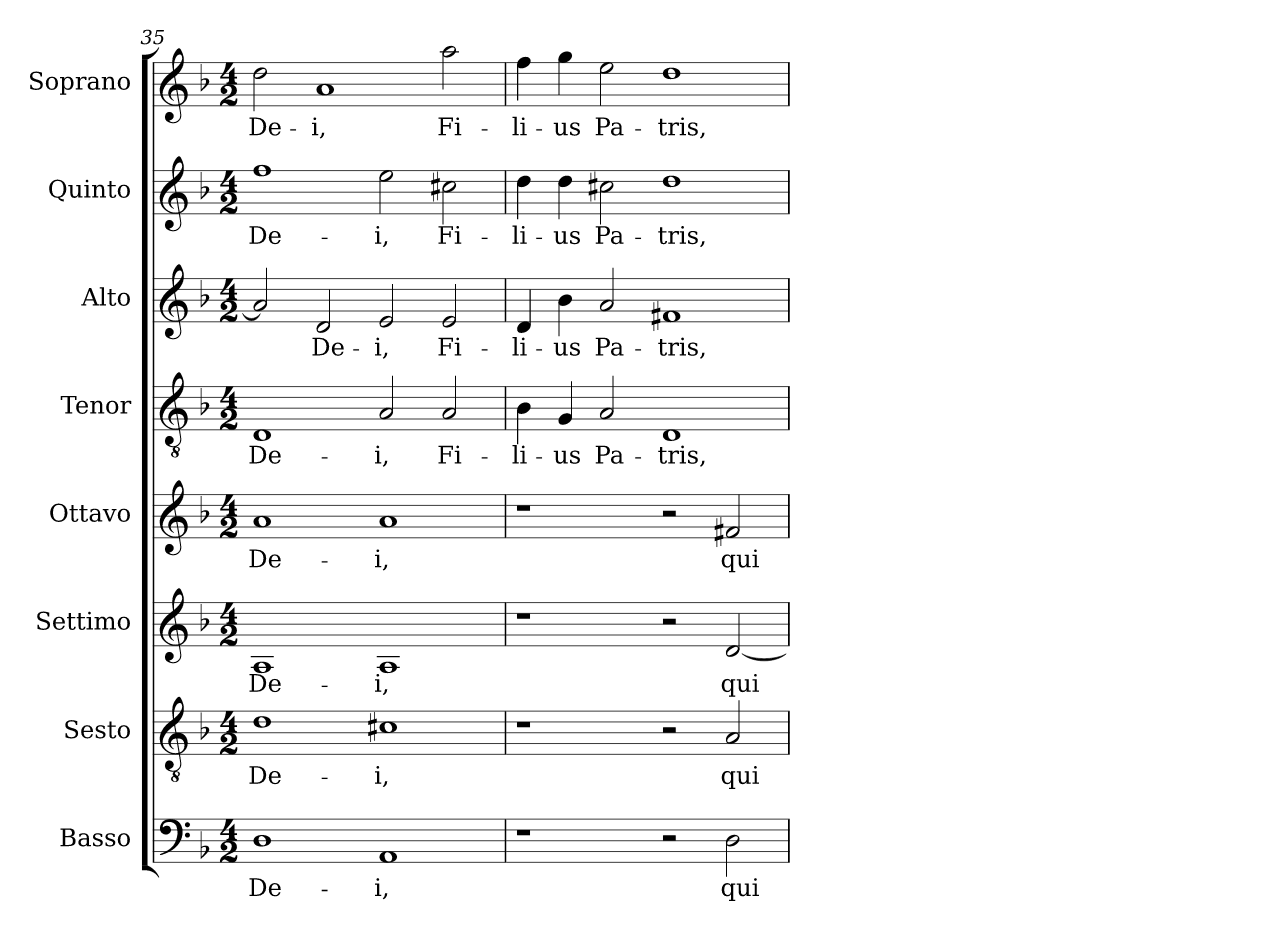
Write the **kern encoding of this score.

**kern	**text	**kern	**text	**kern	**text	**kern	**text	**kern	**text	**kern	**text	**kern	**text	**kern	**text
*part8	*part8	*part7	*part7	*part6	*part6	*part5	*part5	*part4	*part4	*part3	*part3	*part2	*part2	*part1	*part1
*staff8	*staff8	*staff7	*staff7	*staff6	*staff6	*staff5	*staff5	*staff4	*staff4	*staff3	*staff3	*staff2	*staff2	*staff1	*staff1
*I"Basso	*	*I"Sesto	*	*I"Settimo	*	*I"Ottavo	*	*I"Tenor	*	*I"Alto	*	*I"Quinto	*	*I"Soprano	*
*I'B.	*	*I'Ss.	*	*I'St.	*	*I'Ot.	*	*I'T.	*	*I'A.	*	*I'Q.	*	*I'S.	*
*clefF4	*	*clefGv2	*	*clefG2	*	*clefG2	*	*clefGv2	*	*clefG2	*	*clefG2	*	*clefG2	*
*	*	*ITrd7c12	*	*	*	*	*	*ITrd7c12	*	*	*	*	*	*	*
*k[b-]	*	*k[b-]	*	*k[b-]	*	*k[b-]	*	*k[b-]	*	*k[b-]	*	*k[b-]	*	*k[b-]	*
*F:	*	*F:	*	*F:	*	*F:	*	*F:	*	*F:	*	*F:	*	*F:	*
*M4/2	*	*M4/2	*	*M4/2	*	*M4/2	*	*M4/2	*	*M4/2	*	*M4/2	*	*M4/2	*
=35	=35	=35	=35	=35	=35	=35	=35	=35	=35	=35	=35	=35	=35	=35	=35
!	!LO:LY:b:color=#000000	!	!	!	!	!	!	!	!	!	!	!	!	!	!
!	!	!	!LO:LY:b:color=#000000	!	!	!	!	!	!	!	!	!	!	!	!
!	!	!	!	!	!LO:LY:b:color=#000000	!	!	!	!	!	!	!	!	!	!
!	!	!	!	!	!	!	!LO:LY:b:color=#000000	!	!	!	!	!	!	!	!
!	!	!	!	!	!	!	!	!	!LO:LY:b:color=#000000	!	!	!	!	!	!
!	!	!	!	!	!	!	!	!	!	!	!	!	!LO:LY:b:color=#000000	!	!
!	!	!	!	!	!	!	!	!	!	!	!	!	!	!	!LO:LY:b:color=#000000
1Di	De-	1Di	De-	1Ai	De-	1ai	De-	1DDi	De-	2ai/]	.	1ffi	De-	2ddi\	De-
!	!	!	!	!	!	!	!	!	!	!	!LO:LY:b:color=#000000	!	!	!	!
!	!	!	!	!	!	!	!	!	!	!	!	!	!	!	!LO:LY:b:color=#000000
.	.	.	.	.	.	.	.	.	.	2di/	De-	.	.	1ai	-i,
!	!LO:LY:b:color=#000000	!	!	!	!	!	!	!	!	!	!	!	!	!	!
!	!	!	!LO:LY:b:color=#000000	!	!	!	!	!	!	!	!	!	!	!	!
!	!	!	!	!	!LO:LY:b:color=#000000	!	!	!	!	!	!	!	!	!	!
!	!	!	!	!	!	!	!LO:LY:b:color=#000000	!	!	!	!	!	!	!	!
!	!	!	!	!	!	!	!	!	!LO:LY:b:color=#000000	!	!	!	!	!	!
!	!	!	!	!	!	!	!	!	!	!	!LO:LY:b:color=#000000	!	!	!	!
!	!	!	!	!	!	!	!	!	!	!	!	!	!LO:LY:b:color=#000000	!	!
1AAi	-i,	1C#Xi	-i,	1Ai	-i,	1ai	-i,	2AAi/	-i,	2ei/	-i,	2eei\	-i,	.	.
!	!	!	!	!	!	!	!	!	!LO:LY:b:color=#000000	!	!	!	!	!	!
!	!	!	!	!	!	!	!	!	!	!	!LO:LY:b:color=#000000	!	!	!	!
!	!	!	!	!	!	!	!	!	!	!	!	!	!LO:LY:b:color=#000000	!	!
!	!	!	!	!	!	!	!	!	!	!	!	!	!	!	!LO:LY:b:color=#000000
.	.	.	.	.	.	.	.	2AAi/	Fi-	2ei/	Fi-	2cc#Xi\	Fi-	2aai\	Fi-
!!LO:LB:g=z
=36	=36	=36	=36	=36	=36	=36	=36	=36	=36	=36	=36	=36	=36	=36	=36
!	!	!	!	!	!	!	!	!	!LO:LY:b:color=#000000	!	!	!	!	!	!
!	!	!	!	!	!	!	!	!	!	!	!LO:LY:b:color=#000000	!	!	!	!
!	!	!	!	!	!	!	!	!	!	!	!	!	!LO:LY:b:color=#000000	!	!
!	!	!	!	!	!	!	!	!	!	!	!	!	!	!	!LO:LY:b:color=#000000
1r	.	1r	.	1r	.	1r	.	4BB-i\	-li-	4di/	-li-	4ddi\	-li-	4ffi\	-li-
!	!	!	!	!	!	!	!	!	!LO:LY:b:color=#000000	!	!	!	!	!	!
!	!	!	!	!	!	!	!	!	!	!	!LO:LY:b:color=#000000	!	!	!	!
!	!	!	!	!	!	!	!	!	!	!	!	!	!LO:LY:b:color=#000000	!	!
!	!	!	!	!	!	!	!	!	!	!	!	!	!	!	!LO:LY:b:color=#000000
.	.	.	.	.	.	.	.	4GGi/	-us	4b-i\	-us	4ddi\	-us	4ggi\	-us
!	!	!	!	!	!	!	!	!	!LO:LY:b:color=#000000	!	!	!	!	!	!
!	!	!	!	!	!	!	!	!	!	!	!LO:LY:b:color=#000000	!	!	!	!
!	!	!	!	!	!	!	!	!	!	!	!	!	!LO:LY:b:color=#000000	!	!
!	!	!	!	!	!	!	!	!	!	!	!	!	!	!	!LO:LY:b:color=#000000
.	.	.	.	.	.	.	.	2AAi/	Pa-	2ai/	Pa-	2cc#Xi\	Pa-	2eei\	Pa-
!	!	!	!	!	!	!	!	!	!LO:LY:b:color=#000000	!	!	!	!	!	!
!	!	!	!	!	!	!	!	!	!	!	!LO:LY:b:color=#000000	!	!	!	!
!	!	!	!	!	!	!	!	!	!	!	!	!	!LO:LY:b:color=#000000	!	!
!	!	!	!	!	!	!	!	!	!	!	!	!	!	!	!LO:LY:b:color=#000000
2r	.	2r	.	2r	.	2r	.	1DDi	-tris,	1f#Xi	-tris,	1ddi	-tris,	1ddi	-tris,
!	!LO:LY:b:color=#000000	!	!	!	!	!	!	!	!	!	!	!	!	!	!
!	!	!	!LO:LY:b:color=#000000	!	!	!	!	!	!	!	!	!	!	!	!
!	!	!	!	!	!LO:LY:b:color=#000000	!	!	!	!	!	!	!	!	!	!
!	!	!	!	!	!	!	!LO:LY:b:color=#000000	!	!	!	!	!	!	!	!
2Di\	qui	2AAi/	qui	[2di/	qui	2f#Xi/	qui	.	.	.	.	.	.	.	.
=	=	=	=	=	=	=	=	=	=	=	=	=	=	=	=
*-	*-	*-	*-	*-	*-	*-	*-	*-	*-	*-	*-	*-	*-	*-	*-
